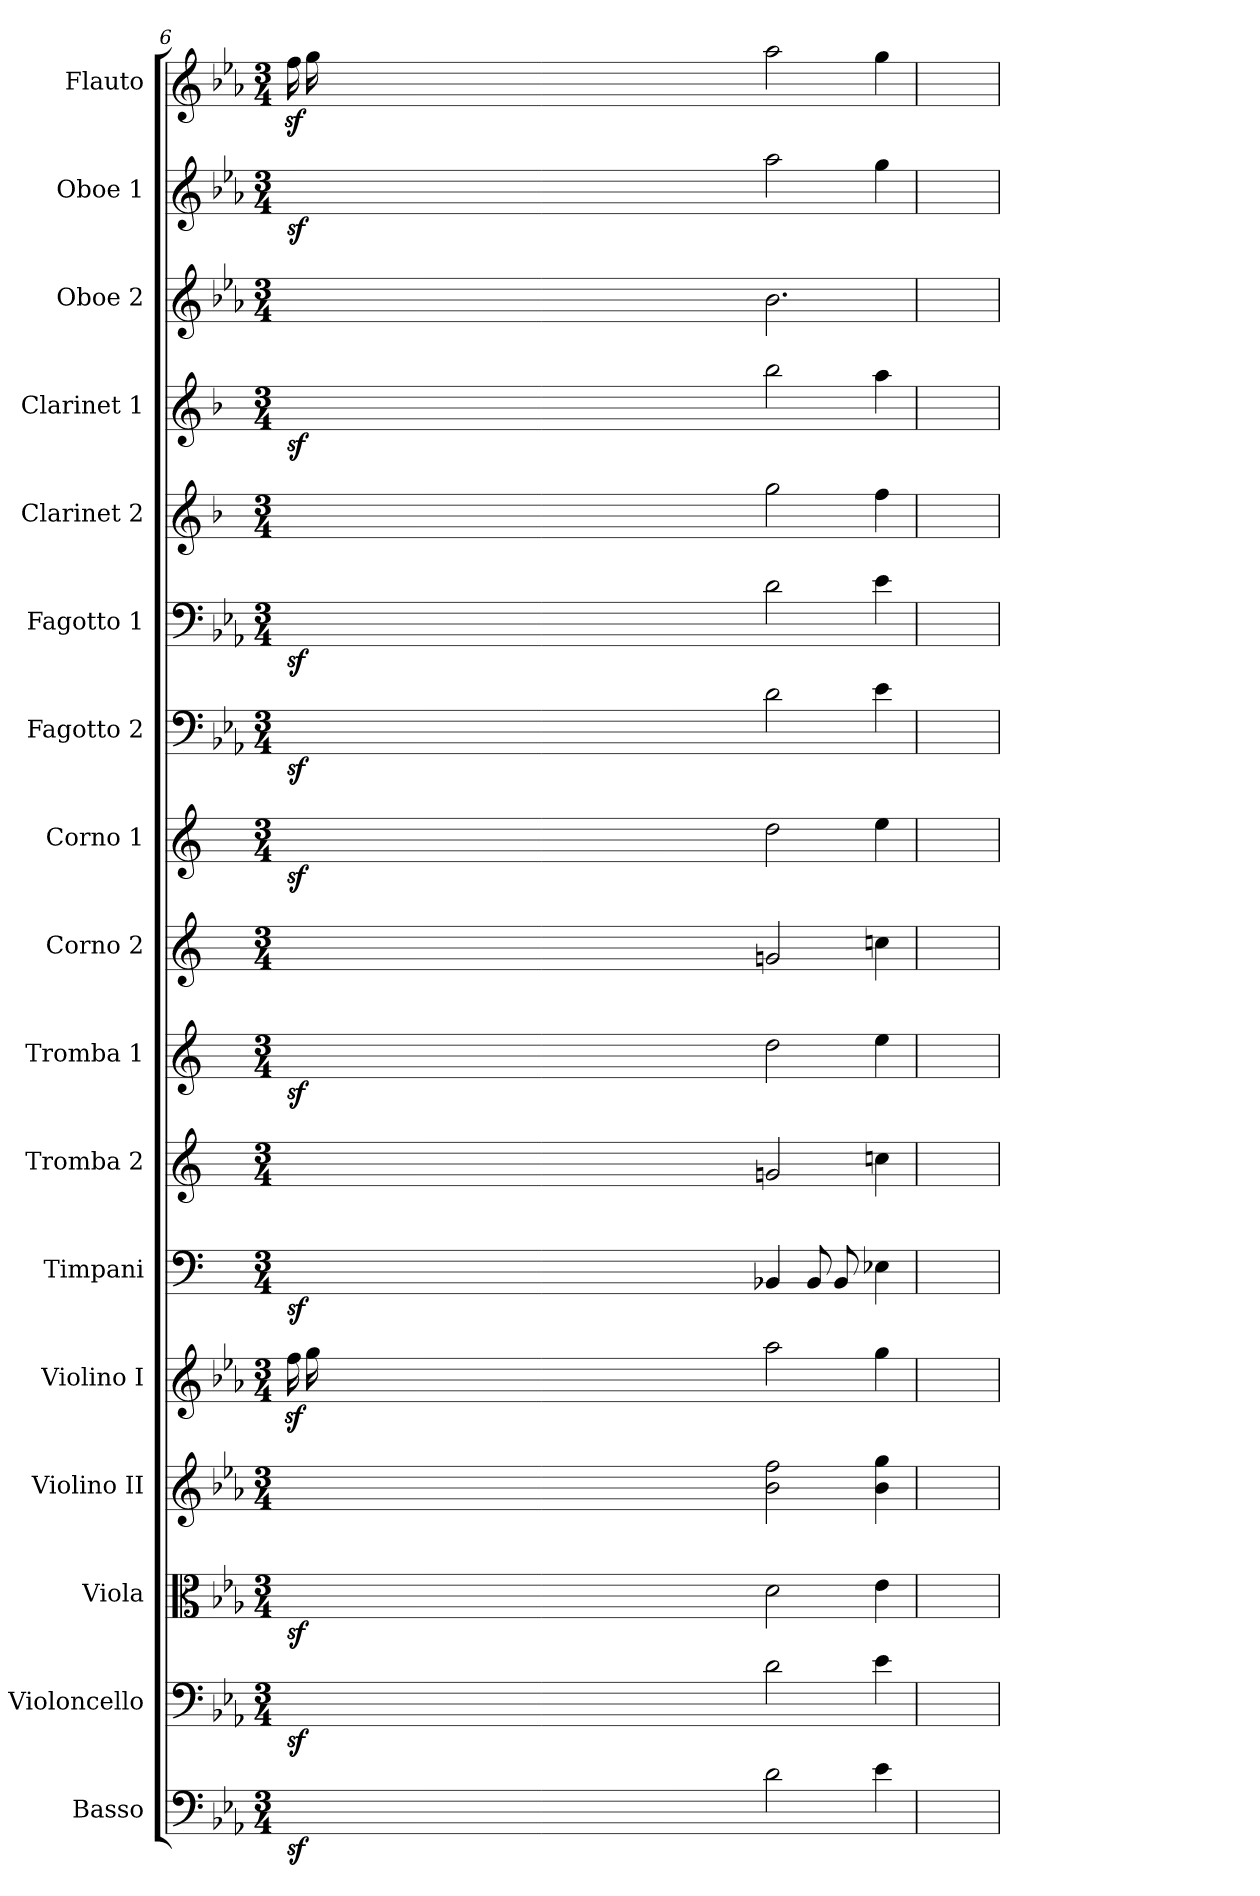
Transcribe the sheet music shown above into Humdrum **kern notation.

**kern	**dynam	**kern	**dynam	**kern	**dynam	**kern	**kern	**kern	**dynam	**kern	**kern	**dynam	**kern	**kern	**dynam	**kern	**dynam	**kern	**dynam	**kern	**kern	**dynam	**kern	**kern	**dynam	**kern
*part17	*part17	*part16	*part16	*part15	*part15	*part14	*part13	*part12	*part12	*part11	*part10	*part10	*part9	*part8	*part8	*part7	*part7	*part6	*part6	*part5	*part4	*part4	*part3	*part2	*part2	*part1
*staff17	*staff17	*staff16	*staff16	*staff15	*staff15	*staff14	*staff13	*staff12	*staff12	*staff11	*staff10	*staff10	*staff9	*staff8	*staff8	*staff7	*staff7	*staff6	*staff6	*staff5	*staff4	*staff4	*staff3	*staff2	*staff2	*staff1
*I"Basso	*	*I"Violoncello	*	*I"Viola	*	*I"Violino II	*I"Violino I	*I"Timpani	*	*I"Tromba 2	*I"Tromba 1	*	*I"Corno 2	*I"Corno 1	*	*I"Fagotto 2	*	*I"Fagotto 1	*	*I"Clarinet 2	*I"Clarinet 1	*	*I"Oboe 2	*I"Oboe 1	*	*I"Flauto
*	*	*I'Vc	*	*I'Vla	*	*I'Vln	*I'Vln	*	*	*	*	*	*	*	*	*	*	*	*	*I'Cl	*I'Cl	*	*I'Ob	*I'Ob	*	*I'Fl
*clefF4	*	*clefF4	*	*clefC3	*	*clefG2	*clefG2	*clefF4	*	*clefG2	*clefG2	*	*clefG2	*clefG2	*	*clefF4	*	*clefF4	*	*clefG2	*clefG2	*	*clefG2	*clefG2	*	*clefG2
*ITrd7c12	*	*	*	*	*	*	*	*	*	*ITrd-2c-3	*ITrd-2c-3	*	*ITrd5c9	*ITrd5c9	*	*	*	*	*	*ITrd1c2	*ITrd1c2	*	*	*	*	*
*k[b-e-a-]	*	*k[b-e-a-]	*	*k[b-e-a-]	*	*k[b-e-a-]	*k[b-e-a-]	*	*	*	*	*	*	*	*	*k[b-e-a-]	*	*k[b-e-a-]	*	*k[b-e-a-]	*k[b-e-a-]	*	*k[b-e-a-]	*k[b-e-a-]	*	*k[b-e-a-]
*M3/4	*	*M3/4	*	*M3/4	*	*M3/4	*M3/4	*M3/4	*	*M3/4	*M3/4	*	*M3/4	*M3/4	*	*M3/4	*	*M3/4	*	*M3/4	*M3/4	*	*M3/4	*M3/4	*	*M3/4
=6	=6	=6	=6	=6	=6	=6	=6	=6	=6	=6	=6	=6	=6	=6	=6	=6	=6	=6	=6	=6	=6	=6	=6	=6	=6	=6
2.ryy	sf	2.ryy	sf	2.ryy	sf	2.ryy	16ffz	2.ryy	sf	2.ryy	2.ryy	sf	2.ryy	2.ryy	sf	2.ryy	sf	2.ryy	sf	2.ryy	2.ryy	sf	2.ryy	2.ryy	sf	16ffz
.	.	.	.	.	.	.	16gg	.	.	.	.	.	.	.	.	.	.	.	.	.	.	.	.	.	.	16gg
.	.	.	.	.	.	.	2ryy	.	.	.	.	.	.	.	.	.	.	.	.	.	.	.	.	.	.	2ryy
.	.	.	.	.	.	.	8ryy	.	.	.	.	.	.	.	.	.	.	.	.	.	.	.	.	.	.	8ryy
4ryy	.	4ryy	.	4ryy	.	4ryy	4.ryy	4ryy	.	4ryy	4ryy	.	4ryy	4ryy	.	4ryy	.	4ryy	.	4ryy	4ryy	.	4ryy	4ryy	.	4.ryy
1ryy	.	1ryy	.	1ryy	.	1ryy	.	1ryy	.	1ryy	1ryy	.	1ryy	1ryy	.	1ryy	.	1ryy	.	1ryy	1ryy	.	1ryy	1ryy	.	.
.	.	.	.	.	.	.	1ryy	.	.	.	.	.	.	.	.	.	.	.	.	.	.	.	.	.	.	1ryy
1ryy	.	1ryy	.	1ryy	.	1ryy	.	1ryy	.	1ryy	1ryy	.	1ryy	1ryy	.	1ryy	.	1ryy	.	1ryy	1ryy	.	1ryy	1ryy	.	.
.	.	.	.	.	.	.	1ryy	.	.	.	.	.	.	.	.	.	.	.	.	.	.	.	.	.	.	1ryy
2ryy	.	2ryy	.	2ryy	.	2ryy	.	2ryy	.	2ryy	2ryy	.	2ryy	2ryy	.	2ryy	.	2ryy	.	2ryy	2ryy	.	2ryy	2ryy	.	.
.	.	.	.	.	.	.	4.ryy	.	.	.	.	.	.	.	.	.	.	.	.	.	.	.	.	.	.	4.ryy
2D	.	2d	.	2d	.	2b- 2ff	2aa-	4BB-X	.	2b-X	2ff	.	2B-X	2f	.	2d	.	2d	.	2ff	2aa-	.	2.b-	2aa-	.	2aa-
.	.	.	.	.	.	.	.	8BB-	.	.	.	.	.	.	.	.	.	.	.	.	.	.	.	.	.	.
.	.	.	.	.	.	.	.	8BB-	.	.	.	.	.	.	.	.	.	.	.	.	.	.	.	.	.	.
4E-	.	4e-	.	4e-	.	4b- 4gg	4gg	4E-X	.	4ee-X	4gg	.	4e-X	4g	.	4e-	.	4e-	.	4ee-	4gg	.	.	4gg	.	4gg
=7	=7	=7	=7	=7	=7	=7	=7	=7	=7	=7	=7	=7	=7	=7	=7	=7	=7	=7	=7	=7	=7	=7	=7	=7	=7	=7
4ryy	.	4ryy	.	4ryy	.	4ryy	4.ryy	4ryy	.	4ryy	4ryy	.	4ryy	4ryy	.	4ryy	.	4ryy	.	4ryy	4ryy	.	4ryy	4ryy	.	4.ryy
8ryy	.	8ryy	.	8ryy	.	8ryy	.	8ryy	.	8ryy	8ryy	.	8ryy	8ryy	.	8ryy	.	8ryy	.	8ryy	8ryy	.	8ryy	8ryy	.	.
=	=	=	=	=	=	=	=	=	=	=	=	=	=	=	=	=	=	=	=	=	=	=	=	=	=	=
*-	*-	*-	*-	*-	*-	*-	*-	*-	*-	*-	*-	*-	*-	*-	*-	*-	*-	*-	*-	*-	*-	*-	*-	*-	*-	*-
